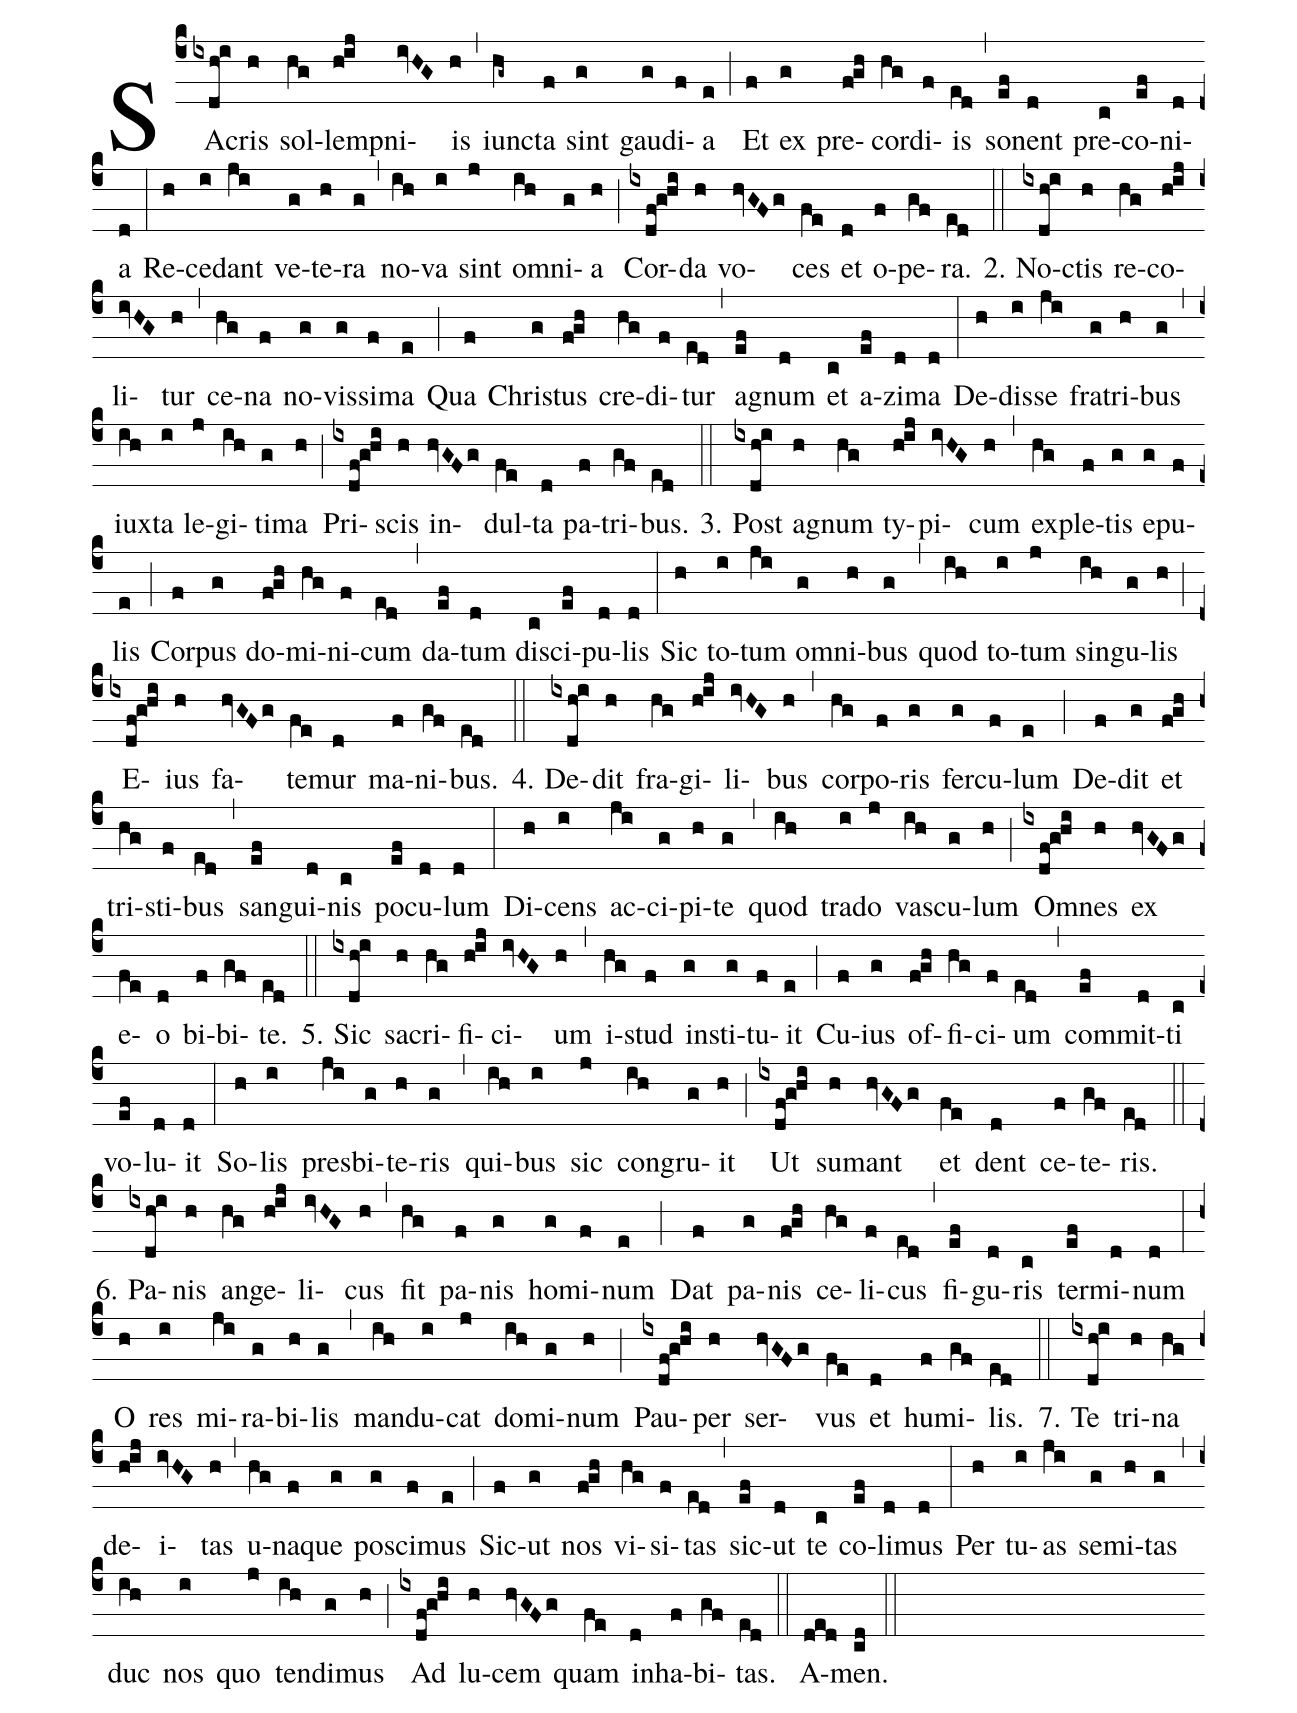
%%
(c4)SA(ixdh!i)cris(h) sol(hg)lemp(hij)ni(ivHG)is(h) (,) iun(hg~)cta(f) sint(g) gau(g)di(f)a(e) (;)
Et(f) ex(g) pre(fgh)cor(hg)di(f)is(ed) (,) so(ef)nent(d) pre(c)co(ef)ni(d)a(d) (:)
Re(h)ce(i)dant(ji) ve(g)te(h)ra(g) (,) no(ih)va(i) sint(j) om(ih)ni(g)a(h) (;)
Cor(ixdf!ghi)da(h) vo(hvGFg)ces(fe) et(d) o(f)pe(gf)ra.(ed) (::)

2. No(ixdh!i)ctis(h) re(hg)co(hij)li(ivHG)tur(h) (,) ce(hg)na(f) no(g)vis(g)si(f)ma(e) (;)
Qua(f) Chri(g)stus(fgh) cre(hg)di(f)tur(ed) (,) a(ef)gnum(d) et(c) a(ef)zi(d)ma(d) (:)
De(h)dis(i)se(ji) fra(g)tri(h)bus(g) (,) iux(ih)ta(i) le(j)gi(ih)ti(g)ma(h) (;)
Pri(ixdf!ghi)scis(h) in(hvGFg)dul(fe)ta(d) pa(f)tri(gf)bus.(ed) (::)

3. Post(ixdh!i) a(h)gnum(hg) ty(hij)pi(ivHG)cum(h) (,) ex(hg)ple(f)tis(g) e(g)pu(f)lis(e) (;)
Cor(f)pus(g) do(fgh)mi(hg)ni(f)cum(ed) (,) da(ef)tum(d) di(c)sci(ef)pu(d)lis(d) (:)
Sic(h) to(i)tum(ji) o(g)mni(h)bus(g) (,) quod(ih) to(i)tum(j) sin(ih)gu(g)lis(h) (;)
E(ixdf!ghi)ius(h) fa(hvGFg)te(fe)mur(d) ma(f)ni(gf)bus.(ed) (::)

4. De(ixdh!i)dit(h) fra(hg)gi(hij)li(ivHG)bus(h) (,) cor(hg)po(f)ris(g) fer(g)cu(f)lum(e) (;)
De(f)dit(g) et(fgh) tri(hg)sti(f)bus(ed) (,) san(ef)gui(d)nis(c) po(ef)cu(d)lum(d) (:)
Di(h)cens(i) ac(ji)ci(g)pi(h)te(g) (,) quod(ih) tra(i)do(j) va(ih)scu(g)lum(h) (;)
O(ixdf!ghi)mnes(h) ex(hvGFg) e(fe)o(d) bi(f)bi(gf)te.(ed) (::)

5. Sic(ixdh!i) sa(h)cri(hg)fi(hij)ci(ivHG)um(h) (,) i(hg)stud(f) in(g)sti(g)tu(f)it(e) (;)
Cu(f)ius(g) of(fgh)fi(hg)ci(f)um(ed) (,) com(ef)mit(d)ti(c) vo(ef)lu(d)it(d) (:)
So(h)lis(i) pres(ji)bi(g)te(h)ris(g) (,) qui(ih)bus(i) sic(j) con(ih)gru(g)it(h) (;)
Ut(ixdf!ghi) su(h)mant(hvGFg) et(fe) dent(d) ce(f)te(gf)ris.(ed) (::)

6. Pa(ixdh!i)nis(h) an(hg)ge(hij)li(ivHG)cus(h) (,) fit(hg) pa(f)nis(g) ho(g)mi(f)num(e) (;)
Dat(f) pa(g)nis(fgh) ce(hg)li(f)cus(ed) (,) fi(ef)gu(d)ris(c) ter(ef)mi(d)num(d) (:)
O(h) res(i) mi(ji)ra(g)bi(h)lis(g) (,) man(ih)du(i)cat(j) do(ih)mi(g)num(h) (;)
Pau(ixdf!ghi)per(h) ser(hvGFg)vus(fe) et(d) hu(f)mi(gf)lis.(ed) (::)

7. Te(ixdh!i) tri(h)na(hg) de(hij)i(ivHG)tas(h) (,) u(hg)na(f)que(g) po(g)sci(f)mus(e) (;)
Sic(f)ut(g) nos(fgh) vi(hg)si(f)tas(ed) (,) sic(ef)ut(d) te(c) co(ef)li(d)mus(d) (:)
Per(h) tu(i)as(ji) se(g)mi(h)tas(g) (,) duc(ih) nos(i) quo(j) ten(ih)di(g)mus(h) (;)
Ad(ixdf!ghi) lu(h)cem(hvGFg) quam(fe) in(d)ha(f)bi(gf)tas.(ed) (::)
A(ded)men.(cd) (::)
